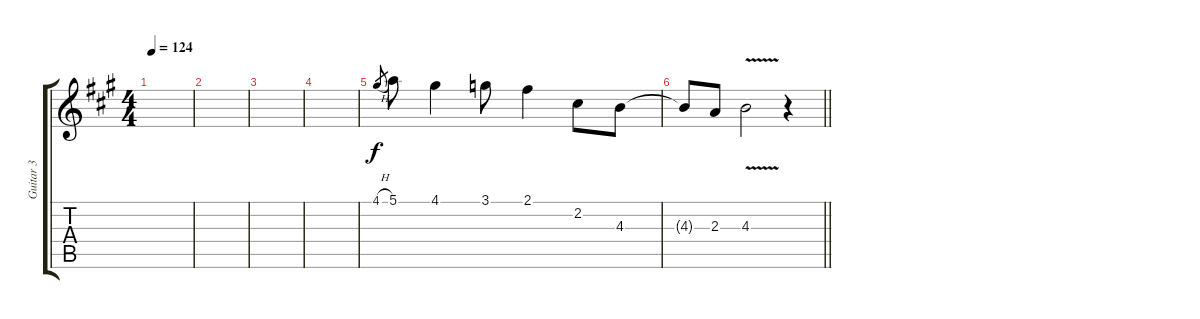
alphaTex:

\track ("Guitar 3" "Guitar 3") {mute instrument distortionguitar}
\staff {score tabs}
\tuning (E4 B3 G3 D3 A2 E2) {hide}
\ts (4 4)
\tempo 124
\clef g2
\ks a
|
|
|
|
4.1{h}.8{gr} 5.1.8 4.1.4 3.1.8 2.1.4 2.2.8 4.3.8 |
\barLineRight lightlight
4.3{t}.8 2.3.8 4.3{v}.2 r.4
